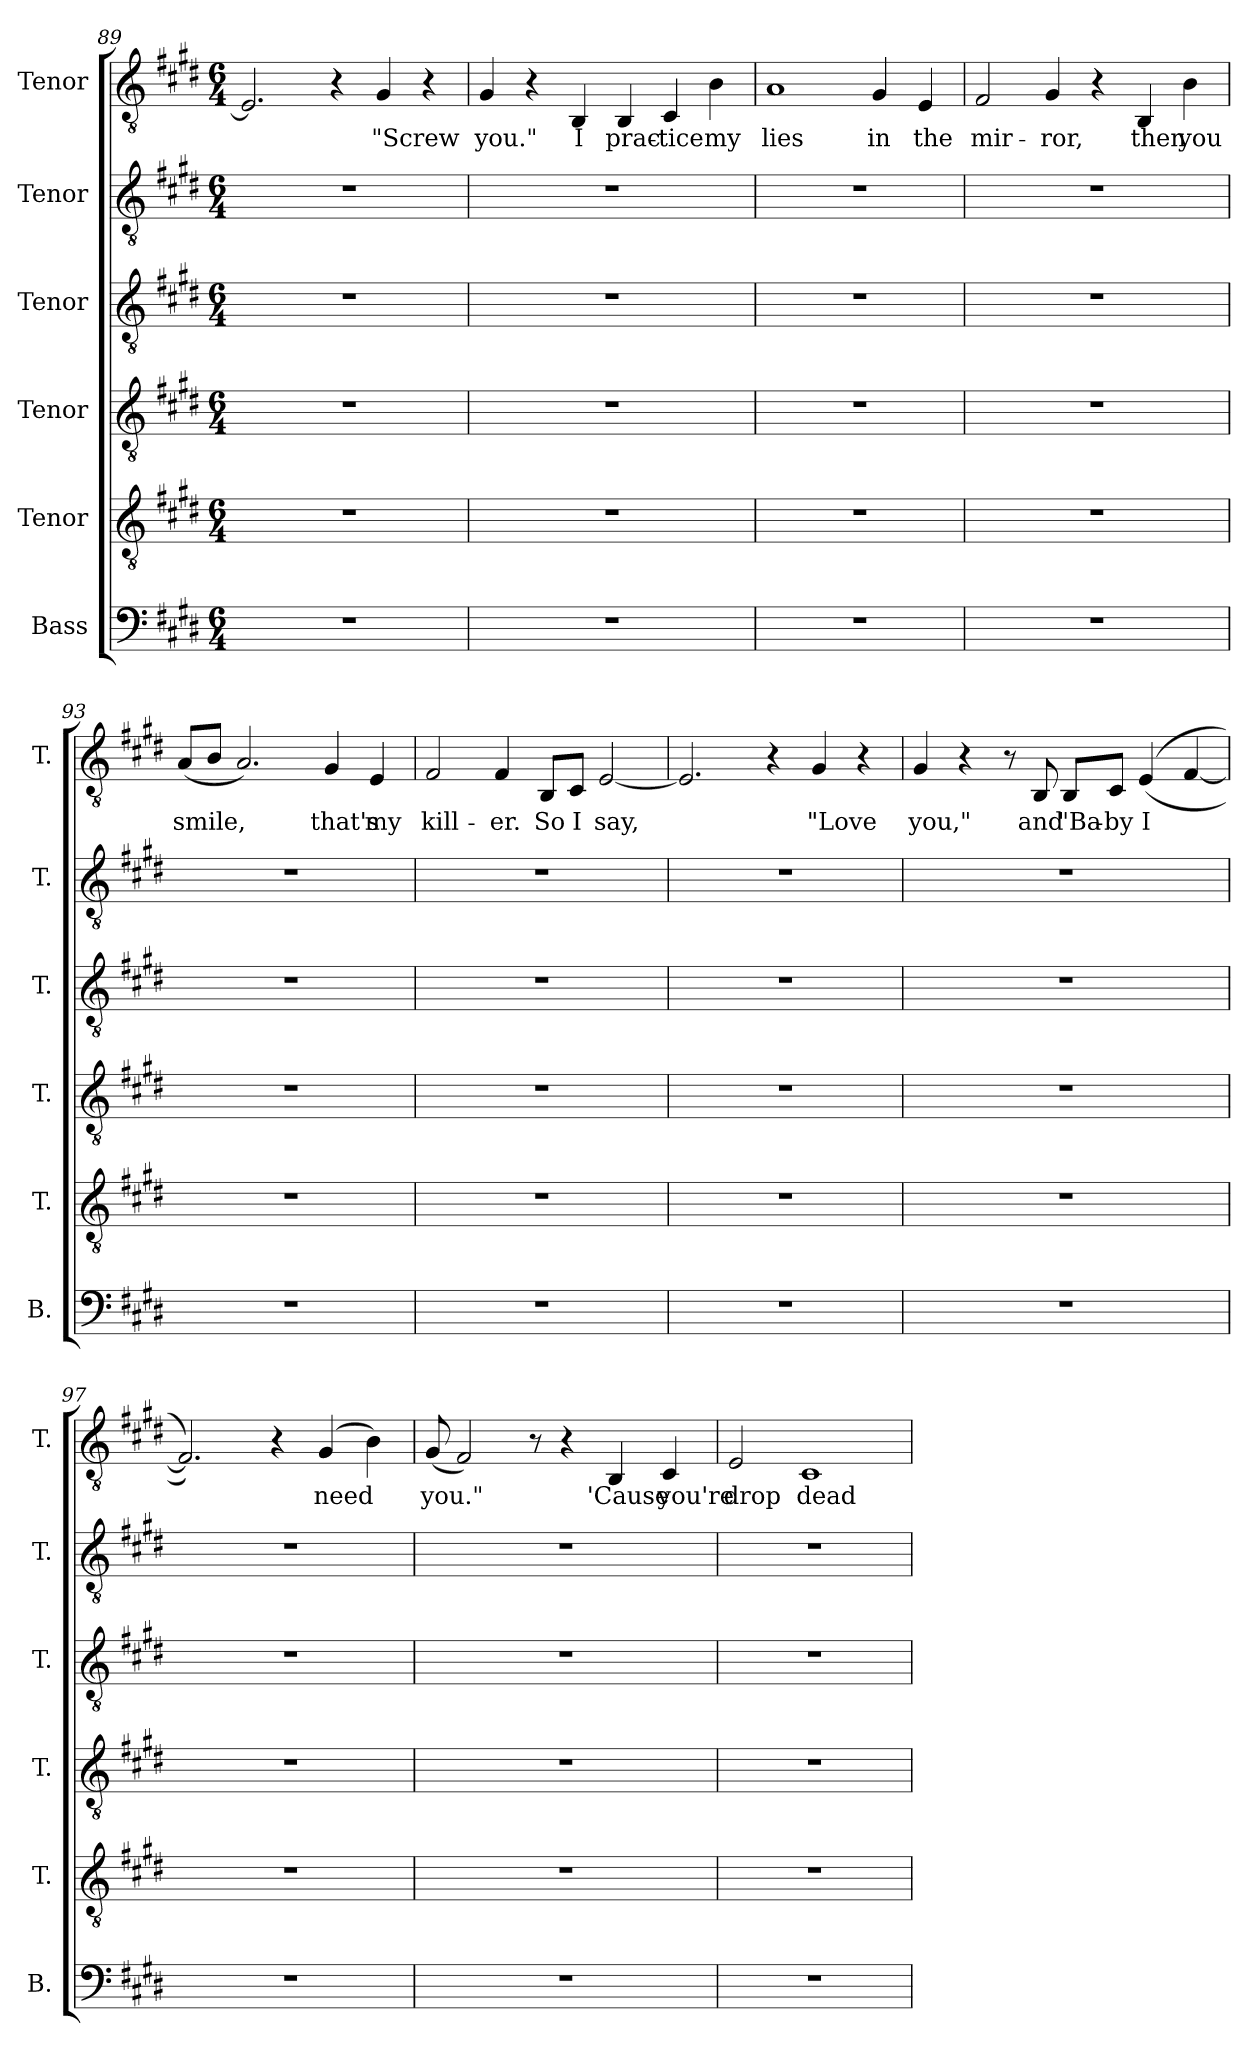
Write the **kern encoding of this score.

**kern	**kern	**kern	**kern	**kern	**kern	**text
*part6	*part5	*part4	*part3	*part2	*part1	*part1
*staff6	*staff5	*staff4	*staff3	*staff2	*staff1	*staff1
*I"Bass	*I"Tenor	*I"Tenor	*I"Tenor	*I"Tenor	*I"Tenor	*
*I'B.	*I'T.	*I'T.	*I'T.	*I'T.	*I'T.	*
*clefF4	*clefGv2	*clefGv2	*clefGv2	*clefGv2	*clefGv2	*
*k[f#c#g#d#]	*k[f#c#g#d#]	*k[f#c#g#d#]	*k[f#c#g#d#]	*k[f#c#g#d#]	*k[f#c#g#d#]	*
*M6/4	*M6/4	*M6/4	*M6/4	*M6/4	*M6/4	*
=89	=89	=89	=89	=89	=89	=89
1.r	1.r	1.r	1.r	1.r	2.E/]	.
.	.	.	.	.	4r	.
!	!	!	!	!	!	!LO:LY:b
.	.	.	.	.	4G#/	"Screw
.	.	.	.	.	4r	.
=90	=90	=90	=90	=90	=90	=90
!	!	!	!	!	!	!LO:LY:b
1.r	1.r	1.r	1.r	1.r	4G#/	you."
.	.	.	.	.	4r	.
!	!	!	!	!	!	!LO:LY:b
.	.	.	.	.	4BB/	I
!	!	!	!	!	!	!LO:LY:b
.	.	.	.	.	4BB/	prac-
!	!	!	!	!	!	!LO:LY:b
.	.	.	.	.	4C#/	-tice
!	!	!	!	!	!	!LO:LY:b
.	.	.	.	.	4B\	my
=91	=91	=91	=91	=91	=91	=91
!	!	!	!	!	!	!LO:LY:b
1.r	1.r	1.r	1.r	1.r	1A	lies
!	!	!	!	!	!	!LO:LY:b
.	.	.	.	.	4G#/	in
!	!	!	!	!	!	!LO:LY:b
.	.	.	.	.	4E/	the
=92	=92	=92	=92	=92	=92	=92
!	!	!	!	!	!	!LO:LY:b
1.r	1.r	1.r	1.r	1.r	2F#/	mir-
!	!	!	!	!	!	!LO:LY:b
.	.	.	.	.	4G#/	-ror,
.	.	.	.	.	4r	.
!	!	!	!	!	!	!LO:LY:b
.	.	.	.	.	4BB/	then
!	!	!	!	!	!	!LO:LY:b
.	.	.	.	.	4B\	you
=93	=93	=93	=93	=93	=93	=93
!	!	!	!	!	!	!LO:LY:b
1.r	1.r	1.r	1.r	1.r	(<8A/L	smile,
.	.	.	.	.	8B/J	.
.	.	.	.	.	2.A/)	.
!	!	!	!	!	!	!LO:LY:b
.	.	.	.	.	4G#/	that's
!	!	!	!	!	!	!LO:LY:b
.	.	.	.	.	4E/	my
=94	=94	=94	=94	=94	=94	=94
!	!	!	!	!	!	!LO:LY:b
1.r	1.r	1.r	1.r	1.r	2F#/	kill-
!	!	!	!	!	!	!LO:LY:b
.	.	.	.	.	4F#/	-er.
!	!	!	!	!	!	!LO:LY:b
.	.	.	.	.	8BB/L	So
!	!	!	!	!	!	!LO:LY:b
.	.	.	.	.	8C#/J	I
!	!	!	!	!	!	!LO:LY:b
.	.	.	.	.	[2E/	say,
=95	=95	=95	=95	=95	=95	=95
1.r	1.r	1.r	1.r	1.r	2.E/]	.
.	.	.	.	.	4r	.
!	!	!	!	!	!	!LO:LY:b
.	.	.	.	.	4G#/	"Love
.	.	.	.	.	4r	.
=96	=96	=96	=96	=96	=96	=96
!	!	!	!	!	!	!LO:LY:b
1.r	1.r	1.r	1.r	1.r	4G#/	you,"
.	.	.	.	.	4r	.
.	.	.	.	.	8r	.
!	!	!	!	!	!	!LO:LY:b
.	.	.	.	.	8BB/	and
!	!	!	!	!	!	!LO:LY:b
.	.	.	.	.	8BB/L	"Ba-
!	!	!	!	!	!	!LO:LY:b
.	.	.	.	.	8C#/J	-by
!	!	!	!	!	!	!LO:LY:b
.	.	.	.	.	(<(<4E/	I
.	.	.	.	.	[4F#/	.
=97	=97	=97	=97	=97	=97	=97
1.r	1.r	1.r	1.r	1.r	2.F#/]))	.
.	.	.	.	.	4r	.
!	!	!	!	!	!	!LO:LY:b
.	.	.	.	.	(>4G#/	need
.	.	.	.	.	4B\)	.
=98	=98	=98	=98	=98	=98	=98
!	!	!	!	!	!	!LO:LY:b
1.r	1.r	1.r	1.r	1.r	(<8G#/	you."
.	.	.	.	.	2F#/)	.
.	.	.	.	.	8r	.
.	.	.	.	.	4r	.
!	!	!	!	!	!	!LO:LY:b
.	.	.	.	.	4BB/	'Cause
!	!	!	!	!	!	!LO:LY:b
.	.	.	.	.	4C#/	you're
=99	=99	=99	=99	=99	=99	=99
!	!	!	!	!	!	!LO:LY:b
1.r	1.r	1.r	1.r	1.r	2E/	drop
!	!	!	!	!	!	!LO:LY:b
.	.	.	.	.	1C#	dead
=	=	=	=	=	=	=
*-	*-	*-	*-	*-	*-	*-
